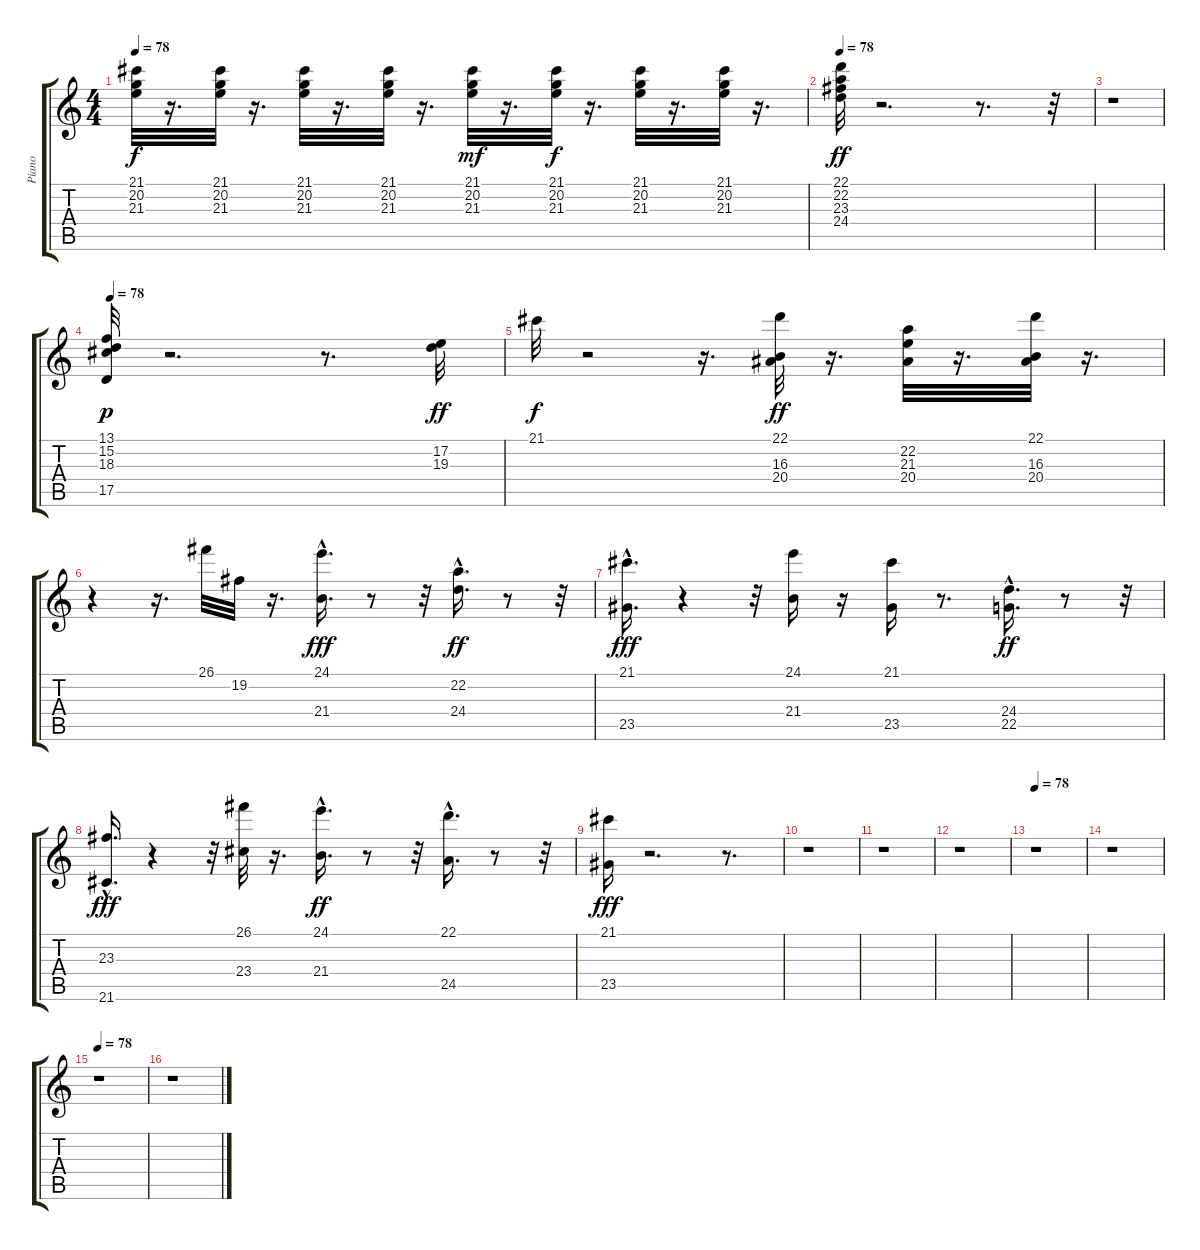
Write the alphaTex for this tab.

\track ("Piano" "Piano") {instrument acousticgrandpiano}
\staff {score tabs}
\tuning (E4 B3 G3 D3 A2 E2) {hide}
\ts (4 4)
\tempo 78
\clef g2
\ks c
(21.1 20.2 21.3).32{dy f} r.16{d} (21.1 20.2 21.3).32 r.16{d} (21.1 20.2 21.3).32 r.16{d} (21.1 20.2 21.3).32 r.16{d} (21.1 20.2 21.3).32{dy mf} r.16{d} (21.1 20.2 21.3).32{dy f} r.16{d} (21.1 20.2 21.3).32 r.16{d} (21.1 20.2 21.3).32 r.16{d} |
\tempo 78
(22.1 22.2 23.3 24.4).32{dy ff} r.2{d} r.8{d} r.32 |
r.1 |
\tempo 78
(13.1 15.2 18.3 17.5).32{dy p} r.2{d} r.8{d} (17.2 19.3).32{dy ff} |
21.1.32{dy f} r.2 r.16{d} (22.1 16.3 20.4).32{dy ff} r.16{d} (22.2 21.3 20.4).32 r.16{d} (22.1 16.3 20.4).32 r.16{d} |
r.4 r.16{d} 26.1.32 19.2.32 r.16{d} (24.1{hac} 21.4{hac}).16{d dy fff} r.8 r.32 (22.2 24.4{hac}).16{d dy ff} r.8 r.32 |
(21.1 23.5{hac}).16{d dy fff} r.4 r.32 (24.1 21.4).16 r.16 (21.1 23.5).16 r.8{d} (24.4{hac} 22.5{hac}).16{d dy ff} r.8 r.32 |
(23.3{hac} 21.6).16{d dy fff} r.4 r.32 (26.1 23.4).32 r.16{d} (24.1{hac} 21.4{hac}).16{d dy ff} r.8 r.32 (22.1 24.5{hac}).16{d} r.8 r.32 |
(21.1 23.5).16{dy fff} r.2{d} r.8{d} |
r.1 |
r.1 |
r.1 |
\tempo 78
r.1 |
r.1 |
\tempo 78
r.1 |
r.1
